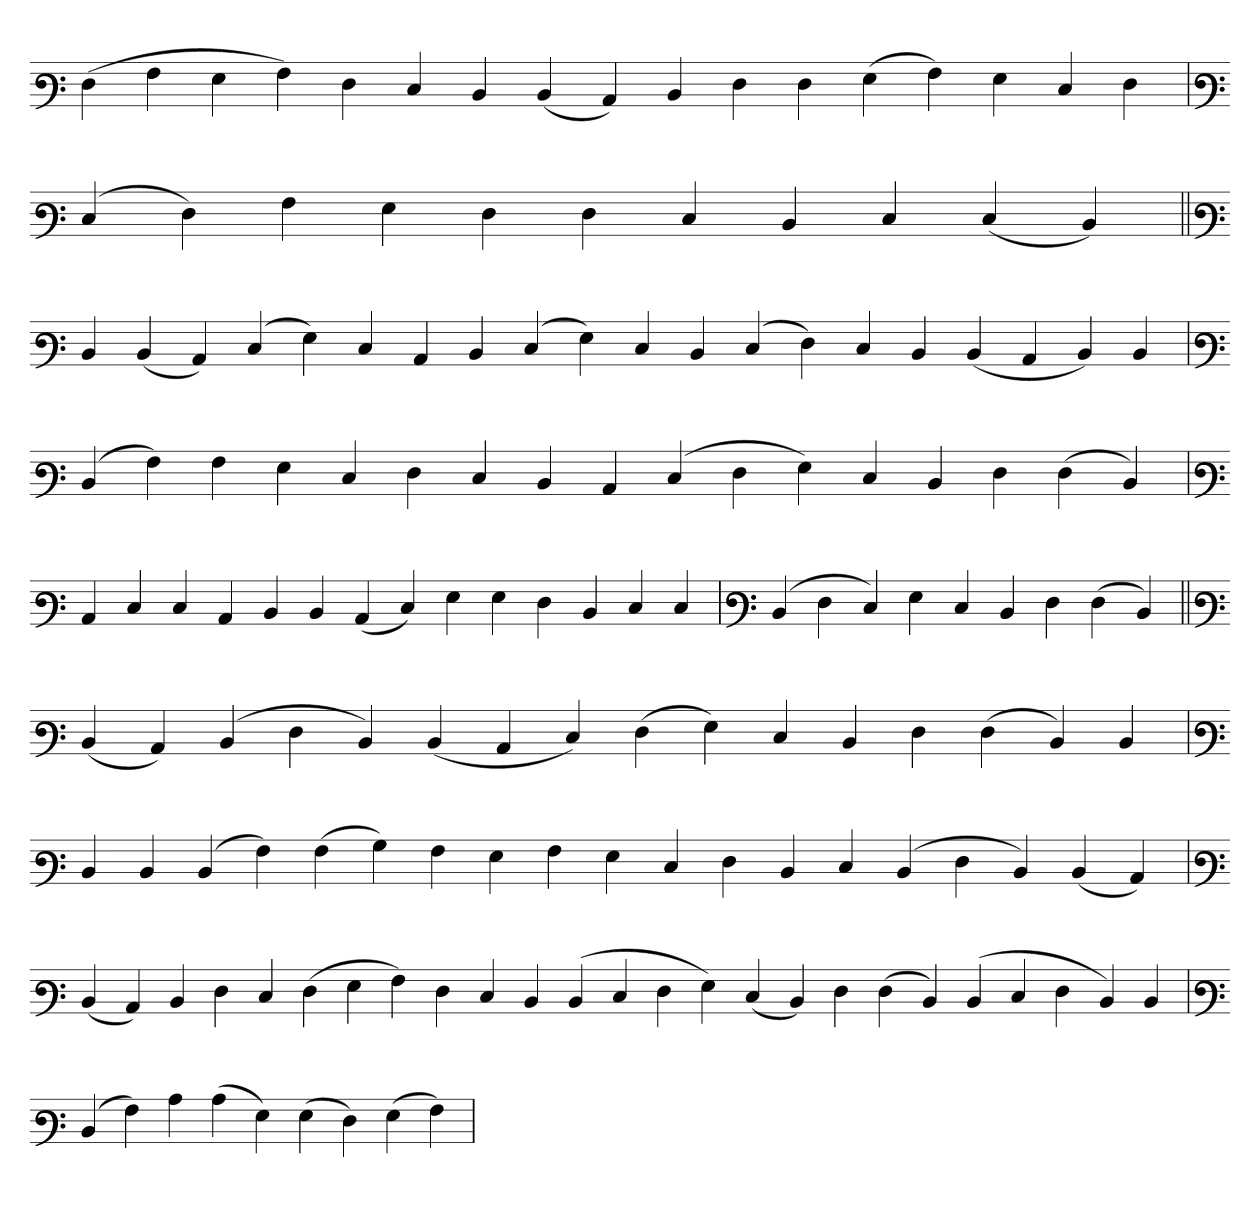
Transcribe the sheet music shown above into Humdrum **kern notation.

**kern
*part1
*staff1
*clefF3
=
(4F
4A
4G
4A)
4F
4E
4D
(4D
4C)
4D
4F
4F
(4G
4A)
4G
4E
4F
=`
*clefF3
(4E
4F)
4A
4G
4F
4F
4E
4D
4E
(4E
4D)
=||
*clefF3
4D
(4D
4C)
(4E
4G)
4E
4C
4D
(4E
4G)
4E
4D
(4E
4F)
4E
4D
(4D
4C
4D)
4D
='
*clefF3
(4D
4A)
4A
4G
4E
4F
4E
4D
4C
(4E
4F
4G)
4E
4D
4F
(4F
4D)
=`
*clefF3
4C
4E
4E
4C
4D
4D
(4C
4E)
4G
4G
4F
4D
4E
4E
=`
*clefF3
(4D
4F
4E)
4G
4E
4D
4F
(4F
4D)
=||
*clefF3
(4D
4C)
(4D
4F
4D)
(4D
4C
4E)
(4F
4G)
4E
4D
4F
(4F
4D)
4D
=`
*clefF3
4D
4D
(4D
4A)
(4A
4B)
4A
4G
4A
4G
4E
4F
4D
4E
(4D
4F
4D)
(4D
4C)
='
*clefF3
(4D
4C)
4D
4F
4E
(4F
4G
4A)
4F
4E
4D
(4D
4E
4F
4G)
(4E
4D)
4F
(4F
4D)
(4D
4E
4F
4D)
4D
=
*clefF3
(4D
4A)
4c
(4c
4G)
(4G
4F)
(4G
4A)
=`
*-
